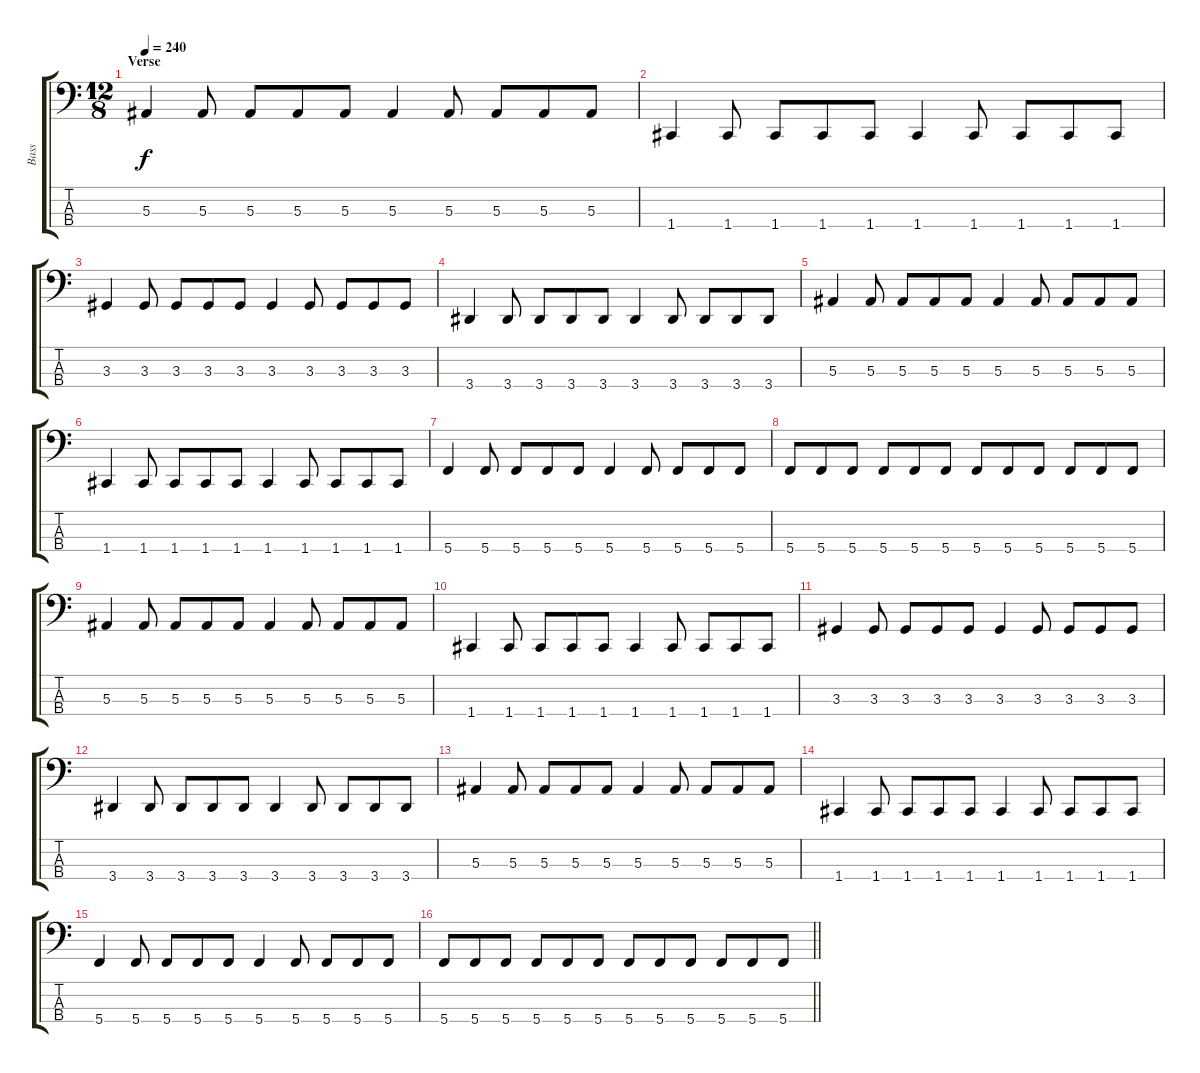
\track ("Bass" "Bass") {instrument electricbasspick}
\staff {score tabs}
\tuning (Eb2 Bb1 F1 C1) {hide}
\ts (12 8)
\section ("" "Verse")
\tempo 240
\clef f4
\ks c
5.3.4{dy f} 5.3.8 5.3.8 5.3.8 5.3.8 5.3.4 5.3.8 5.3.8 5.3.8 5.3.8 |
1.4.4 1.4.8 1.4.8 1.4.8 1.4.8 1.4.4 1.4.8 1.4.8 1.4.8 1.4.8 |
3.3.4 3.3.8 3.3.8 3.3.8 3.3.8 3.3.4 3.3.8 3.3.8 3.3.8 3.3.8 |
3.4.4 3.4.8 3.4.8 3.4.8 3.4.8 3.4.4 3.4.8 3.4.8 3.4.8 3.4.8 |
5.3.4 5.3.8 5.3.8 5.3.8 5.3.8 5.3.4 5.3.8 5.3.8 5.3.8 5.3.8 |
1.4.4 1.4.8 1.4.8 1.4.8 1.4.8 1.4.4 1.4.8 1.4.8 1.4.8 1.4.8 |
5.4.4 5.4.8 5.4.8 5.4.8 5.4.8 5.4.4 5.4.8 5.4.8 5.4.8 5.4.8 |
5.4.8 5.4.8 5.4.8 5.4.8 5.4.8 5.4.8 5.4.8 5.4.8 5.4.8 5.4.8 5.4.8 5.4.8 |
5.3.4 5.3.8 5.3.8 5.3.8 5.3.8 5.3.4 5.3.8 5.3.8 5.3.8 5.3.8 |
1.4.4 1.4.8 1.4.8 1.4.8 1.4.8 1.4.4 1.4.8 1.4.8 1.4.8 1.4.8 |
3.3.4 3.3.8 3.3.8 3.3.8 3.3.8 3.3.4 3.3.8 3.3.8 3.3.8 3.3.8 |
3.4.4 3.4.8 3.4.8 3.4.8 3.4.8 3.4.4 3.4.8 3.4.8 3.4.8 3.4.8 |
5.3.4 5.3.8 5.3.8 5.3.8 5.3.8 5.3.4 5.3.8 5.3.8 5.3.8 5.3.8 |
1.4.4 1.4.8 1.4.8 1.4.8 1.4.8 1.4.4 1.4.8 1.4.8 1.4.8 1.4.8 |
5.4.4 5.4.8 5.4.8 5.4.8 5.4.8 5.4.4 5.4.8 5.4.8 5.4.8 5.4.8 |
\barLineRight lightlight
5.4.8 5.4.8 5.4.8 5.4.8 5.4.8 5.4.8 5.4.8 5.4.8 5.4.8 5.4.8 5.4.8 5.4.8
